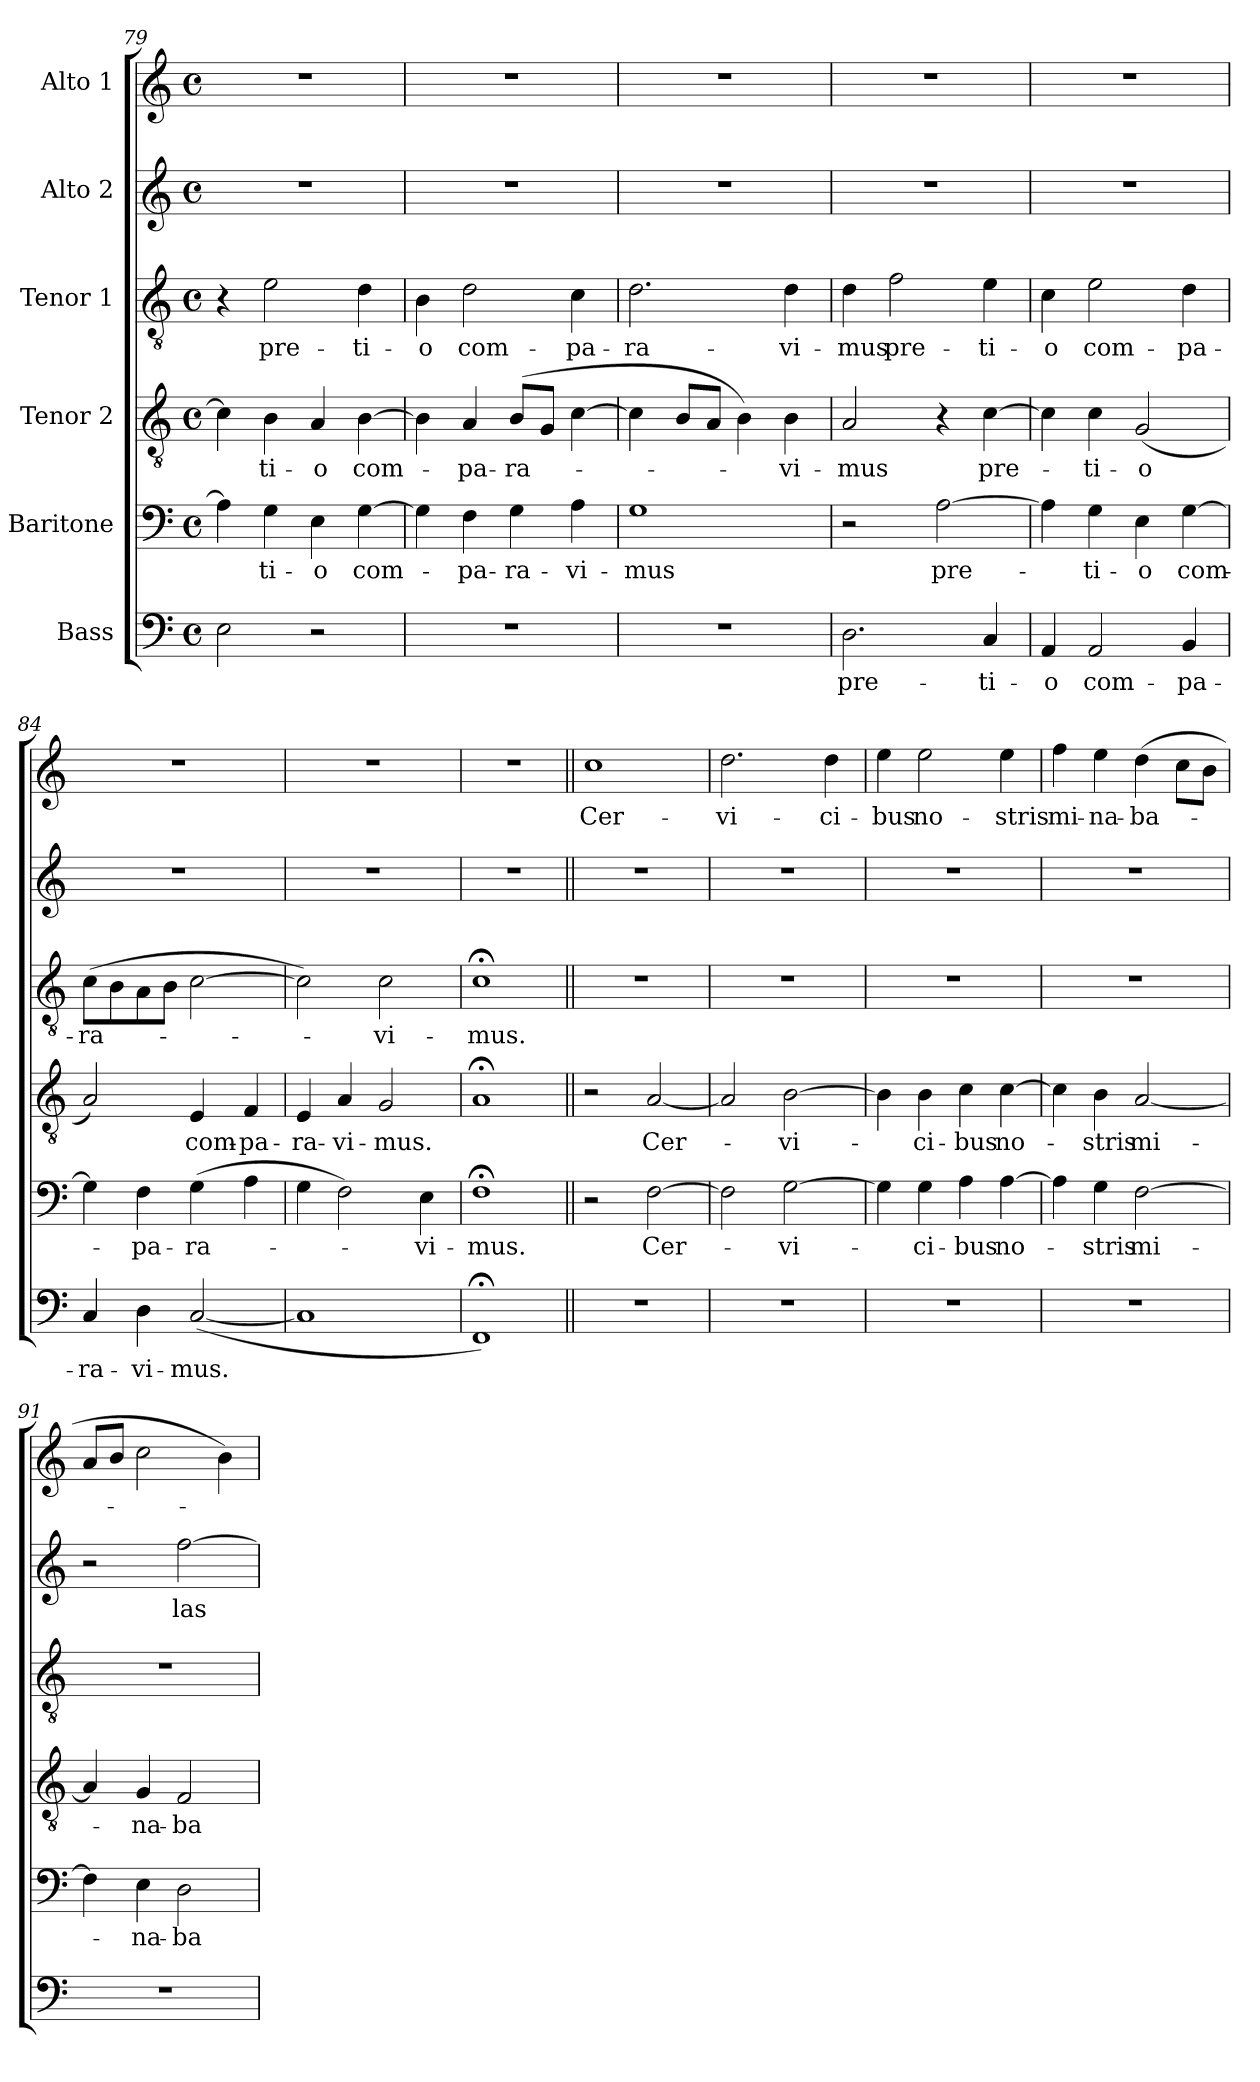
**kern	**text	**kern	**text	**kern	**text	**kern	**text	**kern	**text	**kern	**text
*part6	*part6	*part5	*part5	*part4	*part4	*part3	*part3	*part2	*part2	*part1	*part1
*staff6	*staff6	*staff5	*staff5	*staff4	*staff4	*staff3	*staff3	*staff2	*staff2	*staff1	*staff1
*I"Bass	*	*I"Baritone	*	*I"Tenor 2	*	*I"Tenor 1	*	*I"Alto 2	*	*I"Alto 1	*
!!LO:PB:g=z
*clefF4	*	*clefF4	*	*clefGv2	*	*clefGv2	*	*clefG2	*	*clefG2	*
*k[]	*	*k[]	*	*k[]	*	*k[]	*	*k[]	*	*k[]	*
*C:	*	*C:	*	*C:	*	*C:	*	*C:	*	*C:	*
*M4/4	*	*M4/4	*	*M4/4	*	*M4/4	*	*M4/4	*	*M4/4	*
*met(c)	*	*met(c)	*	*met(c)	*	*met(c)	*	*met(c)	*	*met(c)	*
=79	=79	=79	=79	=79	=79	=79	=79	=79	=79	=79	=79
2E\	.	4A\]	.	4c\]	.	4r	.	1r	.	1r	.
.	.	4G\	-ti-	4B\	-ti-	2e\	pre-	.	.	.	.
2r	.	4E\	-o	4A/	-o	.	.	.	.	.	.
.	.	[4G\	com-	[4B\	com-	4d\	-ti-	.	.	.	.
=80	=80	=80	=80	=80	=80	=80	=80	=80	=80	=80	=80
1r	.	4G\]	.	4B\]	.	4B\	-o	1r	.	1r	.
.	.	4F\	-pa-	4A/	-pa-	2d\	com-	.	.	.	.
.	.	4G\	-ra-	(8B/L	-ra-	.	.	.	.	.	.
.	.	.	.	8G/J	.	.	.	.	.	.	.
.	.	4A\	-vi-	[4c\	.	4c\	-pa-	.	.	.	.
=81	=81	=81	=81	=81	=81	=81	=81	=81	=81	=81	=81
1r	.	1G	-mus	4c\]	.	2.d\	-ra-	1r	.	1r	.
.	.	.	.	8B/L	.	.	.	.	.	.	.
.	.	.	.	8A/J	.	.	.	.	.	.	.
.	.	.	.	4B\)	.	.	.	.	.	.	.
.	.	.	.	4B\	-vi-	4d\	-vi-	.	.	.	.
=82	=82	=82	=82	=82	=82	=82	=82	=82	=82	=82	=82
2.D\	pre-	2r	.	2A/	-mus	4d\	-mus	1r	.	1r	.
.	.	.	.	.	.	2f\	pre-	.	.	.	.
.	.	[2A\	pre-	4r	.	.	.	.	.	.	.
4C/	-ti-	.	.	[4c\	pre-	4e\	-ti-	.	.	.	.
=83	=83	=83	=83	=83	=83	=83	=83	=83	=83	=83	=83
4AA/	-o	4A\]	.	4c\]	.	4c\	-o	1r	.	1r	.
2AA/	com-	4G\	-ti-	4c\	-ti-	2e\	com-	.	.	.	.
.	.	4E\	-o	(2G/	-o	.	.	.	.	.	.
4BB/	-pa-	[4G\	com-	.	.	4d\	-pa-	.	.	.	.
=84	=84	=84	=84	=84	=84	=84	=84	=84	=84	=84	=84
4C/	-ra-	4G\]	.	2A/)	.	(8c\L	-ra-	1r	.	1r	.
.	.	.	.	.	.	8B\	.	.	.	.	.
4D\	-vi-	4F\	-pa-	.	.	8A\	.	.	.	.	.
.	.	.	.	.	.	8B\J	.	.	.	.	.
([2C/	-mus.	(4G\	-ra-	4E/	com-	[2c\	.	.	.	.	.
.	.	4A\	.	4F/	-pa-	.	.	.	.	.	.
!!LO:LB:g=z
=85	=85	=85	=85	=85	=85	=85	=85	=85	=85	=85	=85
1C]	.	4G\	.	4E/	-ra-	2c\])	.	1r	.	1r	.
.	.	2F\)	.	4A/	-vi-	.	.	.	.	.	.
.	.	.	.	2G/	-mus.	2c\	-vi-	.	.	.	.
.	.	4E\	-vi-	.	.	.	.	.	.	.	.
=86	=86	=86	=86	=86	=86	=86	=86	=86	=86	=86	=86
1FF;<)	.	1F;<	-mus.	1A;<	.	1c;<	-mus.	1r	.	1r	.
=87||	=87||	=87||	=87||	=87||	=87||	=87||	=87||	=87||	=87||	=87||	=87||
1r	.	2r	.	2r	.	1r	.	1r	.	1cc	Cer-
.	.	[2F\	Cer-	[2A/	Cer-	.	.	.	.	.	.
=88	=88	=88	=88	=88	=88	=88	=88	=88	=88	=88	=88
1r	.	2F\]	.	2A/]	.	1r	.	1r	.	2.dd\	-vi-
.	.	[2G\	-vi-	[2B\	-vi-	.	.	.	.	.	.
.	.	.	.	.	.	.	.	.	.	4dd\	-ci-
=89	=89	=89	=89	=89	=89	=89	=89	=89	=89	=89	=89
1r	.	4G\]	.	4B\]	.	1r	.	1r	.	4ee\	-bus
.	.	4G\	-ci-	4B\	-ci-	.	.	.	.	2ee\	no-
.	.	4A\	-bus	4c\	-bus	.	.	.	.	.	.
.	.	[4A\	no-	[4c\	no-	.	.	.	.	4ee\	-stris
=90	=90	=90	=90	=90	=90	=90	=90	=90	=90	=90	=90
1r	.	4A\]	.	4c\]	.	1r	.	1r	.	4ff\	mi-
.	.	4G\	-stris	4B\	-stris	.	.	.	.	4ee\	-na-
.	.	[2F\	mi-	[2A/	mi-	.	.	.	.	(4dd\	-ba-
.	.	.	.	.	.	.	.	.	.	8cc\L	.
.	.	.	.	.	.	.	.	.	.	8b\J	.
!!LO:PB:g=z
=91	=91	=91	=91	=91	=91	=91	=91	=91	=91	=91	=91
1r	.	4F\]	.	4A/]	.	1r	.	2r	.	8a/L	.
.	.	.	.	.	.	.	.	.	.	8b/J	.
.	.	4E\	-na-	4G/	-na-	.	.	.	.	2cc\	.
.	.	2D\	-ba-	2F/	-ba-	.	.	[2ff\	las-	.	.
.	.	.	.	.	.	.	.	.	.	4b\)	.
=	=	=	=	=	=	=	=	=	=	=	=
*-	*-	*-	*-	*-	*-	*-	*-	*-	*-	*-	*-
